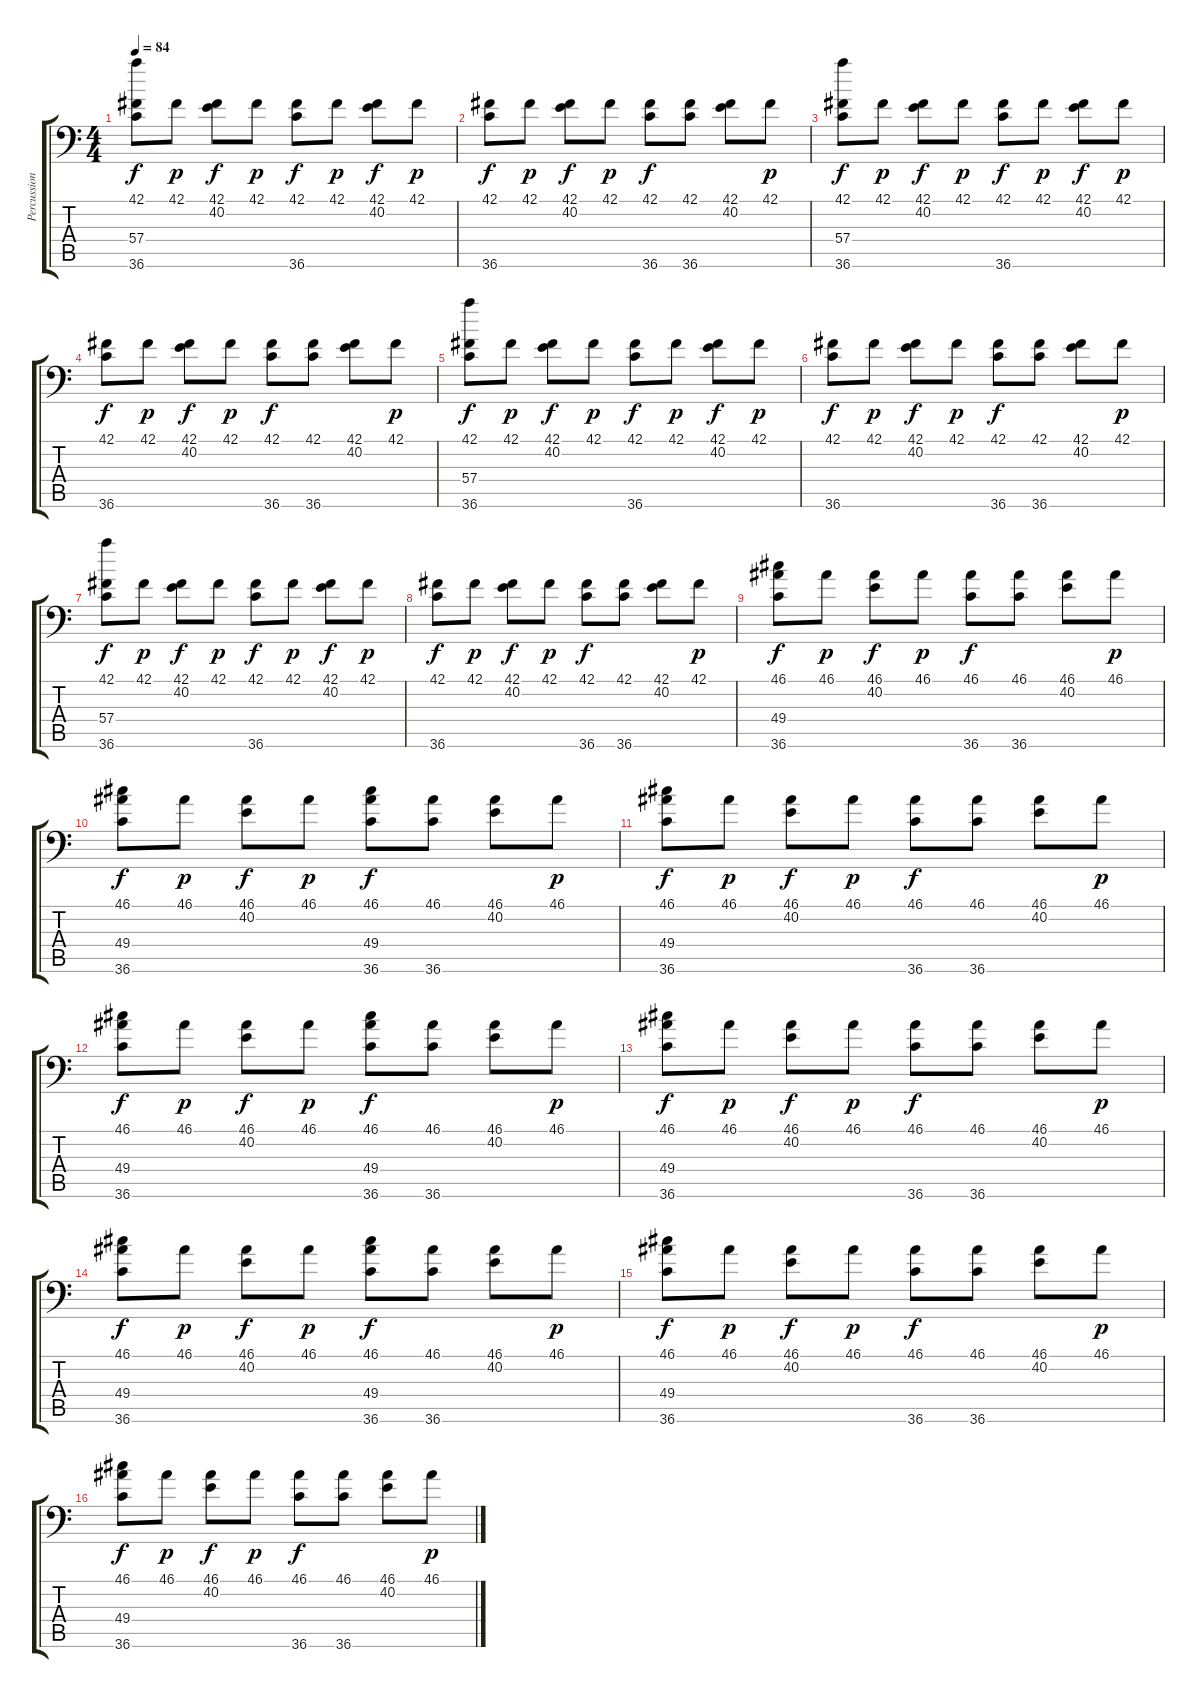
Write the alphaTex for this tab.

\track ("Percussion" "Percussion") {instrument acousticgrandpiano}
\staff {score tabs}
\tuning (C-1 C-1 C-1 C-1 C-1 C-1) {hide}
\ts (4 4)
\tempo 84
\clef f4
\ks c
(42.1 57.4 36.6).8{dy f} 42.1.8{dy p} (42.1 40.2).8{dy f} 42.1.8{dy p} (42.1 36.6).8{dy f} 42.1.8{dy p} (42.1 40.2).8{dy f} 42.1.8{dy p} |
(42.1 36.6).8{dy f} 42.1.8{dy p} (42.1 40.2).8{dy f} 42.1.8{dy p} (42.1 36.6).8{dy f} (42.1 36.6).8 (42.1 40.2).8 42.1.8{dy p} |
(42.1 57.4 36.6).8{dy f} 42.1.8{dy p} (42.1 40.2).8{dy f} 42.1.8{dy p} (42.1 36.6).8{dy f} 42.1.8{dy p} (42.1 40.2).8{dy f} 42.1.8{dy p} |
(42.1 36.6).8{dy f} 42.1.8{dy p} (42.1 40.2).8{dy f} 42.1.8{dy p} (42.1 36.6).8{dy f} (42.1 36.6).8 (42.1 40.2).8 42.1.8{dy p} |
(42.1 57.4 36.6).8{dy f} 42.1.8{dy p} (42.1 40.2).8{dy f} 42.1.8{dy p} (42.1 36.6).8{dy f} 42.1.8{dy p} (42.1 40.2).8{dy f} 42.1.8{dy p} |
(42.1 36.6).8{dy f} 42.1.8{dy p} (42.1 40.2).8{dy f} 42.1.8{dy p} (42.1 36.6).8{dy f} (42.1 36.6).8 (42.1 40.2).8 42.1.8{dy p} |
(42.1 57.4 36.6).8{dy f} 42.1.8{dy p} (42.1 40.2).8{dy f} 42.1.8{dy p} (42.1 36.6).8{dy f} 42.1.8{dy p} (42.1 40.2).8{dy f} 42.1.8{dy p} |
(42.1 36.6).8{dy f} 42.1.8{dy p} (42.1 40.2).8{dy f} 42.1.8{dy p} (42.1 36.6).8{dy f} (42.1 36.6).8 (42.1 40.2).8 42.1.8{dy p} |
(46.1 49.4 36.6).8{dy f} 46.1.8{dy p} (46.1 40.2).8{dy f} 46.1.8{dy p} (46.1 36.6).8{dy f} (46.1 36.6).8 (46.1 40.2).8 46.1.8{dy p} |
(46.1 49.4 36.6).8{dy f} 46.1.8{dy p} (46.1 40.2).8{dy f} 46.1.8{dy p} (46.1 49.4 36.6).8{dy f} (46.1 36.6).8 (46.1 40.2).8 46.1.8{dy p} |
(46.1 49.4 36.6).8{dy f} 46.1.8{dy p} (46.1 40.2).8{dy f} 46.1.8{dy p} (46.1 36.6).8{dy f} (46.1 36.6).8 (46.1 40.2).8 46.1.8{dy p} |
(46.1 49.4 36.6).8{dy f} 46.1.8{dy p} (46.1 40.2).8{dy f} 46.1.8{dy p} (46.1 49.4 36.6).8{dy f} (46.1 36.6).8 (46.1 40.2).8 46.1.8{dy p} |
(46.1 49.4 36.6).8{dy f} 46.1.8{dy p} (46.1 40.2).8{dy f} 46.1.8{dy p} (46.1 36.6).8{dy f} (46.1 36.6).8 (46.1 40.2).8 46.1.8{dy p} |
(46.1 49.4 36.6).8{dy f} 46.1.8{dy p} (46.1 40.2).8{dy f} 46.1.8{dy p} (46.1 49.4 36.6).8{dy f} (46.1 36.6).8 (46.1 40.2).8 46.1.8{dy p} |
(46.1 49.4 36.6).8{dy f} 46.1.8{dy p} (46.1 40.2).8{dy f} 46.1.8{dy p} (46.1 36.6).8{dy f} (46.1 36.6).8 (46.1 40.2).8 46.1.8{dy p} |
(46.1 49.4 36.6).8{dy f} 46.1.8{dy p} (46.1 40.2).8{dy f} 46.1.8{dy p} (46.1 36.6).8{dy f} (46.1 36.6).8 (46.1 40.2).8 46.1.8{dy p}
